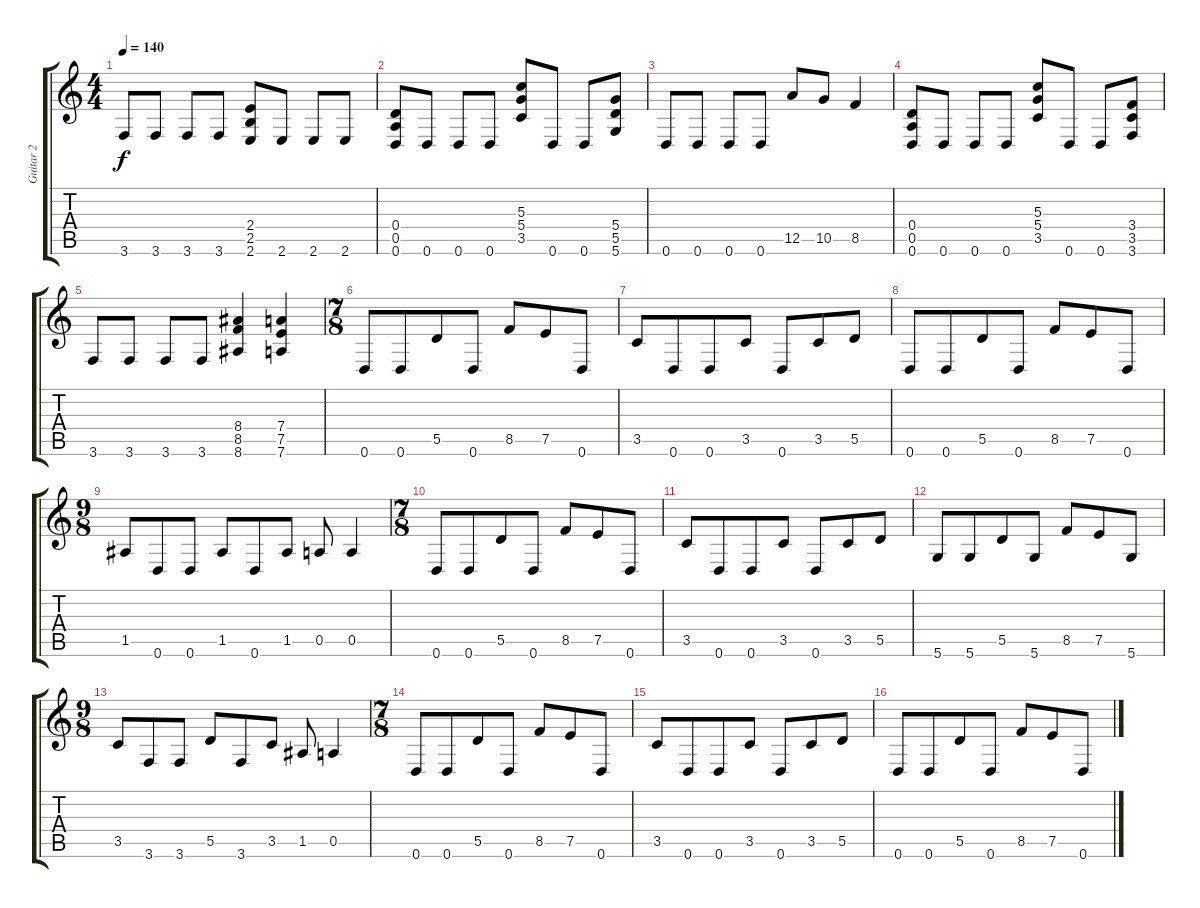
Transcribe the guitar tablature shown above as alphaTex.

\track ("Guitar 2" "Guitar 2") {instrument electricguitarclean}
\staff {score tabs}
\tuning (E4 B3 G3 D3 A2 D2) {hide}
\ts (4 4)
\tempo 140
\clef g2
\ks c
3.6.8{dy f} 3.6.8 3.6.8 3.6.8 (2.4 2.5 2.6).8 2.6.8 2.6.8 2.6.8 |
(0.4 0.5 0.6).8 0.6.8 0.6.8 0.6.8 (5.3 5.4 3.5).8 0.6.8 0.6.8 (5.4 5.5 5.6).8 |
0.6.8 0.6.8 0.6.8 0.6.8 12.5.8 10.5.8 8.5.4 |
(0.4 0.5 0.6).8 0.6.8 0.6.8 0.6.8 (5.3 5.4 3.5).8 0.6.8 0.6.8 (3.4 3.5 3.6).8 |
3.6.8 3.6.8 3.6.8 3.6.8 (8.4 8.5 8.6).4 (7.4 7.5 7.6).4 |
\ts (7 8)
0.6.8 0.6.8 5.5.8 0.6.8 8.5.8 7.5.8 0.6.8 |
3.5.8 0.6.8 0.6.8 3.5.8 0.6.8 3.5.8 5.5.8 |
0.6.8 0.6.8 5.5.8 0.6.8 8.5.8 7.5.8 0.6.8 |
\ts (9 8)
1.5.8 0.6.8 0.6.8 1.5.8 0.6.8 1.5.8 0.5.8 0.5.4 |
\ts (7 8)
0.6.8 0.6.8 5.5.8 0.6.8 8.5.8 7.5.8 0.6.8 |
3.5.8 0.6.8 0.6.8 3.5.8 0.6.8 3.5.8 5.5.8 |
5.6.8 5.6.8 5.5.8 5.6.8 8.5.8 7.5.8 5.6.8 |
\ts (9 8)
3.5.8 3.6.8 3.6.8 5.5.8 3.6.8 3.5.8 1.5.8 0.5.4 |
\ts (7 8)
0.6.8 0.6.8 5.5.8 0.6.8 8.5.8 7.5.8 0.6.8 |
3.5.8 0.6.8 0.6.8 3.5.8 0.6.8 3.5.8 5.5.8 |
0.6.8 0.6.8 5.5.8 0.6.8 8.5.8 7.5.8 0.6.8
